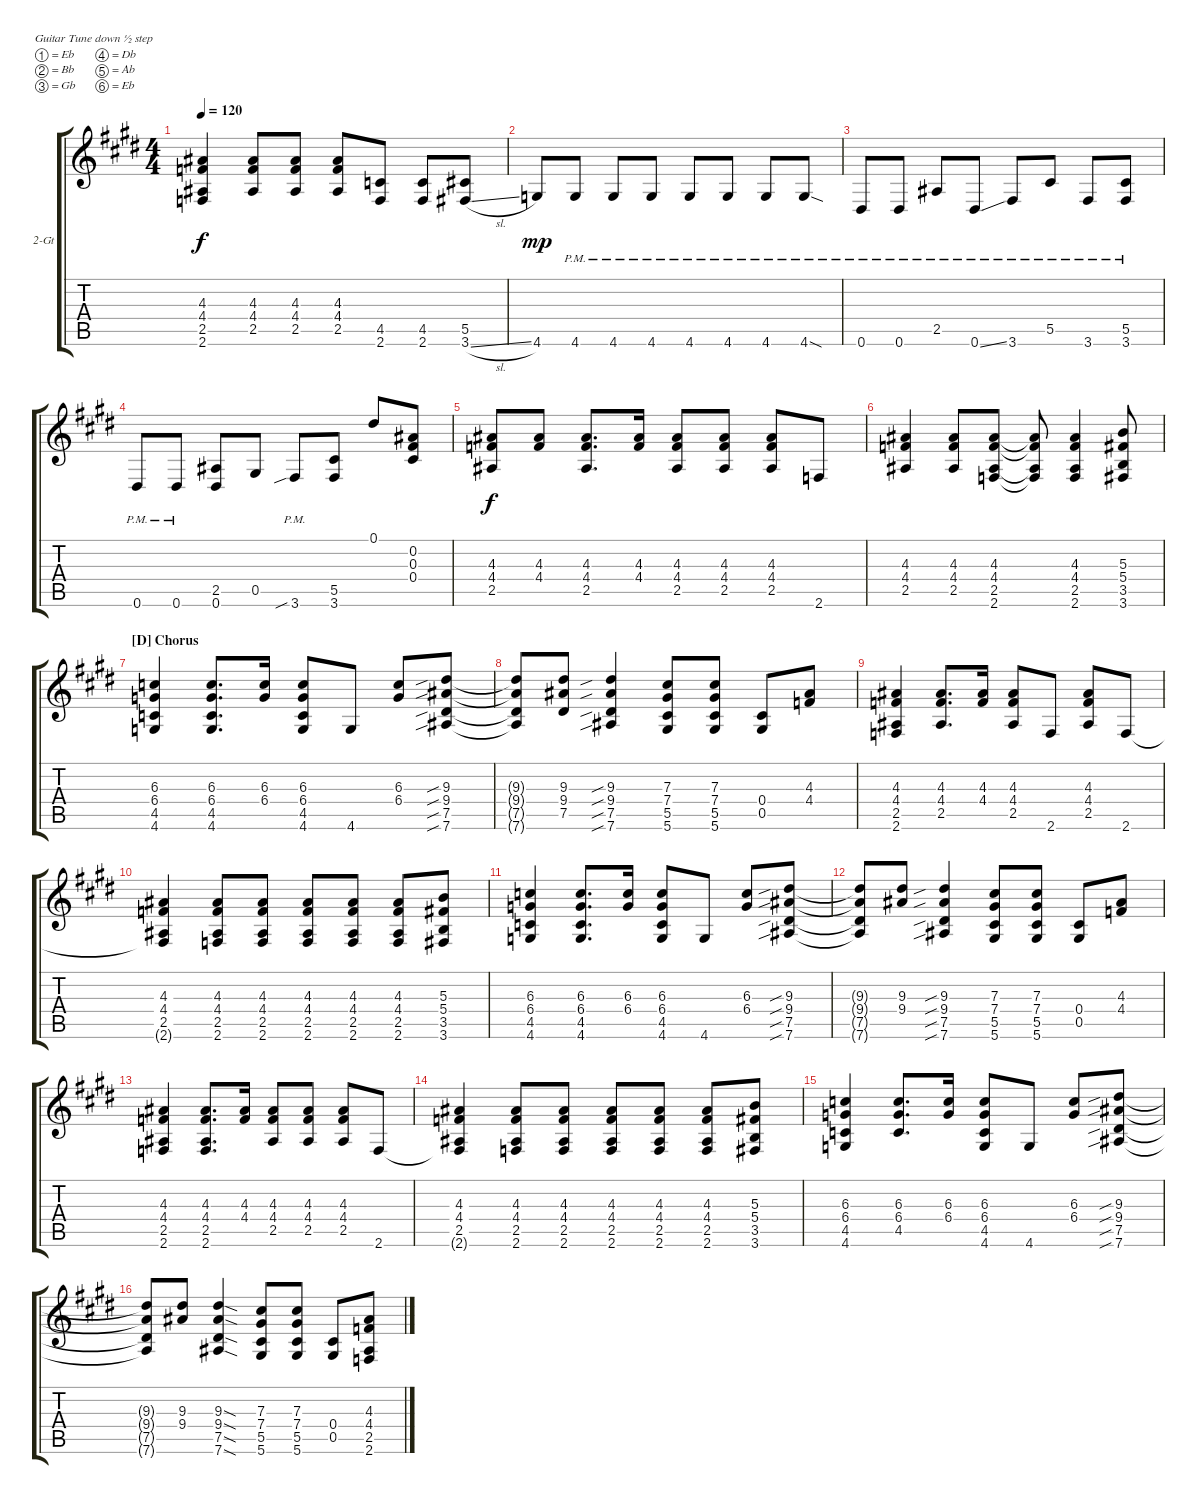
\defaultSystemsLayout 4
\bracketExtendMode groupsimilarinstruments
\firstSystemTrackNameOrientation horizontal
\otherSystemsTrackNameOrientation horizontal
\track ("2 Guitar" "2-Gt") {instrument electricguitarclean}
\staff {score tabs}
\tuning (Eb4 Bb3 Gb3 Db3 Ab2 Eb2)
\ts (4 4)
\tempo 120
\clef g2
\scale
1.07818
\ks e
(2.6 2.5 4.4 4.3).4{dy f} (2.5 4.4 4.3).8 (2.5 4.4 4.3).8 (2.5 4.4 4.3).8 (2.6 4.5).8 (2.6 4.5).8 (3.6{sl} 5.5).8 |
\scale
0.921816 4.6.8{dy mp} 4.6{pm}.8 4.6{pm}.8 4.6{pm}.8 4.6{pm}.8 4.6{pm}.8 4.6{pm}.8 4.6{sod pm}.8 |
\scale
1.07818 0.6{pm}.8 0.6{pm}.8 2.5{pm}.8 0.6{ss pm}.8 3.6{pm}.8 5.5{pm}.8 3.6{pm}.8 (3.6{pm} 5.5{pm}).8 |
\scale
0.921816 0.6{pm}.8 0.6{pm}.8 (0.6 2.5).8 0.5.8 3.6{sib pm}.8 (3.6 5.5).8 0.1.8 (0.2 0.3 0.4).8 |
\scale
1.07818 (2.5 4.4 4.3).8{dy f} (4.3 4.4).8 (2.5 4.4 4.3).8{d} (4.3 4.4).16 (2.5 4.4 4.3).8 (2.5 4.4 4.3).8 (2.5 4.3 4.4).8 2.6.8 |
\scale
0.921816 (2.5 4.4 4.3).4 (2.5 4.4 4.3).8 (2.6 2.5 4.4 4.3).8 (4.4{t} 4.3{t} 2.5{t} 2.6{t}).8 (2.6 2.5 4.4 4.3).4 (3.6 3.5 5.4 5.3).8 |
\section ("D" "Chorus")
\scale
1.07818 (4.6 4.5 6.4 6.3).4 (4.6 4.5 6.4 6.3).8{d} (6.3 6.4).16 (4.6 4.5 6.4 6.3).8 4.6.8 (6.3 6.4).8 (7.6{sib} 7.5{sib} 9.4{sib} 9.3{sib}).8 |
\scale
0.921816 (7.6{t} 7.5{t} 9.4{t} 9.3{t}).8 (7.5 9.4 9.3).8 (7.6{sib} 7.5{sib} 9.4{sib} 9.3{sib}).4 (5.6 5.5 7.4 7.3).8 (5.6 5.5 7.4 7.3).8 (0.5 0.4).8 (4.4 4.3).8 |
\scale
1.07818 (2.6 2.5 4.4 4.3).4 (2.5 4.4 4.3).8{d} (4.3 4.4).16 (2.5 4.4 4.3).8 2.6.8 (2.5 4.4 4.3).8 2.6.8 |
\scale
0.921816 (2.6{t} 2.5 4.4 4.3).4 (2.6 2.5 4.4 4.3).8 (2.6 2.5 4.4 4.3).8 (2.6 2.5 4.4 4.3).8 (2.6 2.5 4.4 4.3).8 (2.6 2.5 4.4 4.3).8 (3.6 3.5 5.4 5.3).8 |
\scale
1.07818 (4.6 4.5 6.4 6.3).4 (4.6 4.5 6.4 6.3).8{d} (6.3 6.4).16 (4.6 4.5 6.4 6.3).8 4.6.8 (6.3 6.4).8 (7.6{sib} 7.5{sib} 9.4{sib} 9.3{sib}).8 |
\scale
0.921816 (7.6{t} 7.5{t} 9.4{t} 9.3{t}).8 (9.3 9.4).8 (7.6{sib} 7.5{sib} 9.4{sib} 9.3{sib}).4 (5.6 5.5 7.4 7.3).8 (5.6 5.5 7.4 7.3).8 (0.5 0.4).8 (4.4 4.3).8 |
\scale
1.07818 (2.6 2.5 4.4 4.3).4 (2.6 2.5 4.4 4.3).8{d} (4.3 4.4).16 (2.5 4.4 4.3).8 (2.5 4.4 4.3).8 (2.5 4.4 4.3).8 2.6.8 |
\scale
0.921816 (2.6{t} 2.5 4.4 4.3).4 (2.6 2.5 4.4 4.3).8 (2.6 2.5 4.4 4.3).8 (2.6 2.5 4.4 4.3).8 (2.6 2.5 4.4 4.3).8 (2.6 2.5 4.4 4.3).8 (3.6 3.5 5.4 5.3).8 |
\scale
1.07818 (4.6 4.5 6.4 6.3).4 (4.5 6.4 6.3).8{d} (6.4 6.3).16 (4.5 4.6 6.4 6.3).8 4.6.8 (6.3 6.4).8 (7.6{sib} 7.5{sib} 9.4{sib} 9.3{sib}).8 |
\scale
0.921816 (7.6{t} 7.5{t} 9.4{t} 9.3{t}).8 (9.3 9.4).8 (7.6{sod} 7.5{sod} 9.4{sod} 9.3{sod}).4 (5.6 5.5 7.3 7.4).8 (5.6 5.5 7.4 7.3).8 (0.4 0.5).8 (2.6 2.5 4.4 4.3).8
